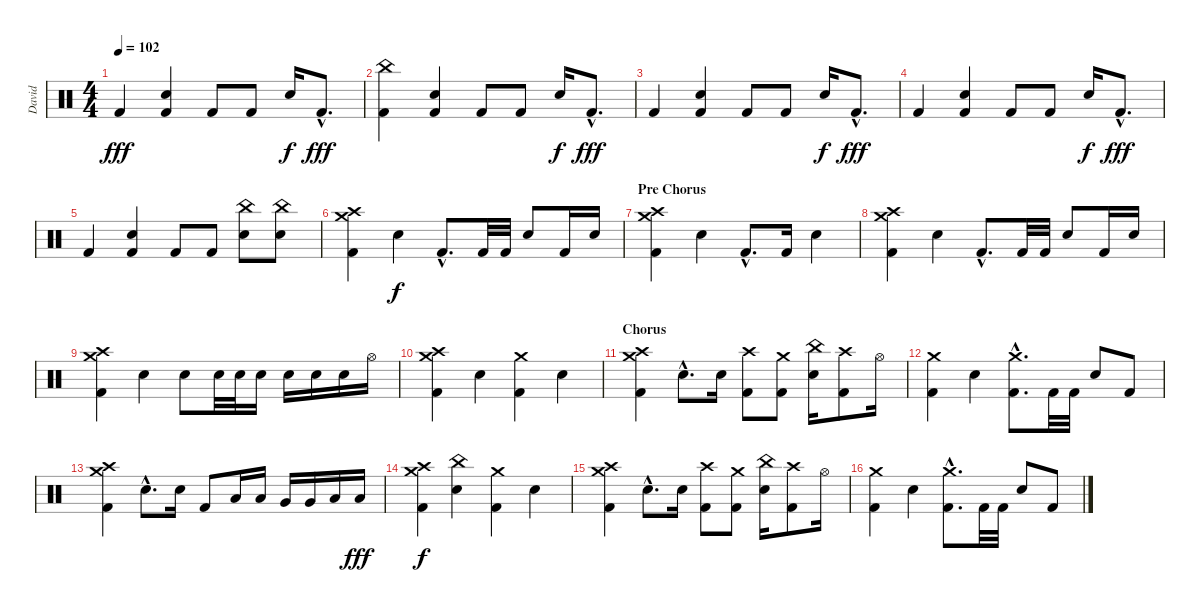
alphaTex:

\track ("David" "David") {instrument percussion}
\staff {score}
\articulation defaults
\ts (4 4)
\tempo 102
\clef neutral
\ks c "Kick (hit) 2".4{dy fff}
("Snare (hit) 2" "Kick (hit) 2").4 "Kick (hit) 2".8 "Kick (hit) 2".8 "Snare (hit) 2".16{dy f} "Kick (hit) 2"{hac}.8{d dy fff} |
("China (hit)" "Kick (hit) 2").4 ("Snare (hit) 2" "Kick (hit) 2").4 "Kick (hit) 2".8 "Kick (hit) 2".8 "Snare (hit) 2".16{dy f} "Kick (hit) 2"{hac}.8{d dy fff} |
"Kick (hit) 2".4 ("Snare (hit) 2" "Kick (hit) 2").4 "Kick (hit) 2".8 "Kick (hit) 2".8 "Snare (hit) 2".16{dy f} "Kick (hit) 2"{hac}.8{d dy fff} |
"Kick (hit) 2".4 ("Snare (hit) 2" "Kick (hit) 2").4 "Kick (hit) 2".8 "Kick (hit) 2".8 "Snare (hit) 2".16{dy f} "Kick (hit) 2"{hac}.8{d dy fff} |
"Kick (hit) 2".4 ("Snare (hit) 2" "Kick (hit) 2").4 "Kick (hit) 2".8 "Kick (hit) 2".8 ("China (hit)" "Snare (hit) 2").8 ("China (hit)" "Snare (hit) 2").8 |
("Crash medium (hit)" "Crash high (hit)" "Kick (hit) 2").4 "Snare (hit) 2".4{dy f} "Kick (hit) 2"{hac}.8{d} "Kick (hit) 2".32 "Kick (hit) 2".32 "Snare (hit) 2".8 "Kick (hit) 2".16 "Snare (hit) 2".16 |
\section ("" "Pre Chorus")
("Crash medium (hit)" "Crash high (hit)" "Kick (hit) 2").4 "Snare (hit) 2".4 "Kick (hit) 2"{hac}.8{d} "Kick (hit) 2".16 "Snare (hit) 2".4 |
("Crash medium (hit)" "Crash high (hit)" "Kick (hit) 2").4 "Snare (hit) 2".4 "Kick (hit) 2"{hac}.8{d} "Kick (hit) 2".32 "Kick (hit) 2".32 "Snare (hit) 2".8 "Kick (hit) 2".16 "Snare (hit) 2".16 |
("Crash medium (hit)" "Crash high (hit)" "Kick (hit) 2").4 "Snare (hit) 2".4 "Snare (hit) 2".8 "Snare (hit) 2".32 "Snare (hit) 2".32 "Snare (hit) 2".16 "Snare (hit) 2".16 "Snare (hit) 2".16 "Snare (hit) 2".16 "Hi-Hat (open)".16 |
("Crash medium (hit)" "Crash high (hit)" "Kick (hit) 2").4 "Snare (hit) 2".4 ("Crash medium (hit)" "Kick (hit) 2").4 "Snare (hit) 2".4 |
\section ("" "Chorus")
("Crash medium (hit)" "Crash high (hit)" "Kick (hit) 2").4 "Snare (hit) 2"{hac}.8{d} "Snare (hit) 2".16 ("Crash high (hit)" "Kick (hit) 2").8 ("Crash medium (hit)" "Kick (hit) 2").8 ("China (hit)" "Snare (hit) 2").16 ("Crash high (hit)" "Kick (hit) 2").8 "Hi-Hat (open)".16 |
("Crash medium (hit)" "Kick (hit) 2").4 "Snare (hit) 2".4 ("Crash medium (hit)"{hac} "Kick (hit) 2"{hac}).8{d} "Kick (hit) 2".32 "Kick (hit) 2".32 "Snare (hit) 2".8 "Kick (hit) 2".8 |
("Crash medium (hit)" "Crash high (hit)" "Kick (hit) 2").4 "Snare (hit) 2"{hac}.8{d} "Snare (hit) 2".16 "Kick (hit) 2".8 "Low Tom (hit)".16 "Low Tom (hit)".16 "Very Low Tom (hit)".16 "Very Low Tom (hit)".16 "Low Floor Tom (hit)".16 "Low Floor Tom (hit)".16{dy fff} |
("Crash medium (hit)" "Crash high (hit)" "Kick (hit) 2").4{dy f} ("China (hit)" "Snare (hit) 2").4 ("Crash medium (hit)" "Kick (hit) 2").4 "Snare (hit) 2".4 |
("Crash medium (hit)" "Crash high (hit)" "Kick (hit) 2").4 "Snare (hit) 2"{hac}.8{d} "Snare (hit) 2".16 ("Crash high (hit)" "Kick (hit) 2").8 ("Crash medium (hit)" "Kick (hit) 2").8 ("China (hit)" "Snare (hit) 2").16 ("Crash high (hit)" "Kick (hit) 2").8 "Hi-Hat (open)".16 |
("Crash medium (hit)" "Kick (hit) 2").4 "Snare (hit) 2".4 ("Crash medium (hit)"{hac} "Kick (hit) 2"{hac}).8{d} "Kick (hit) 2".32 "Kick (hit) 2".32 "Snare (hit) 2".8 "Kick (hit) 2".8
